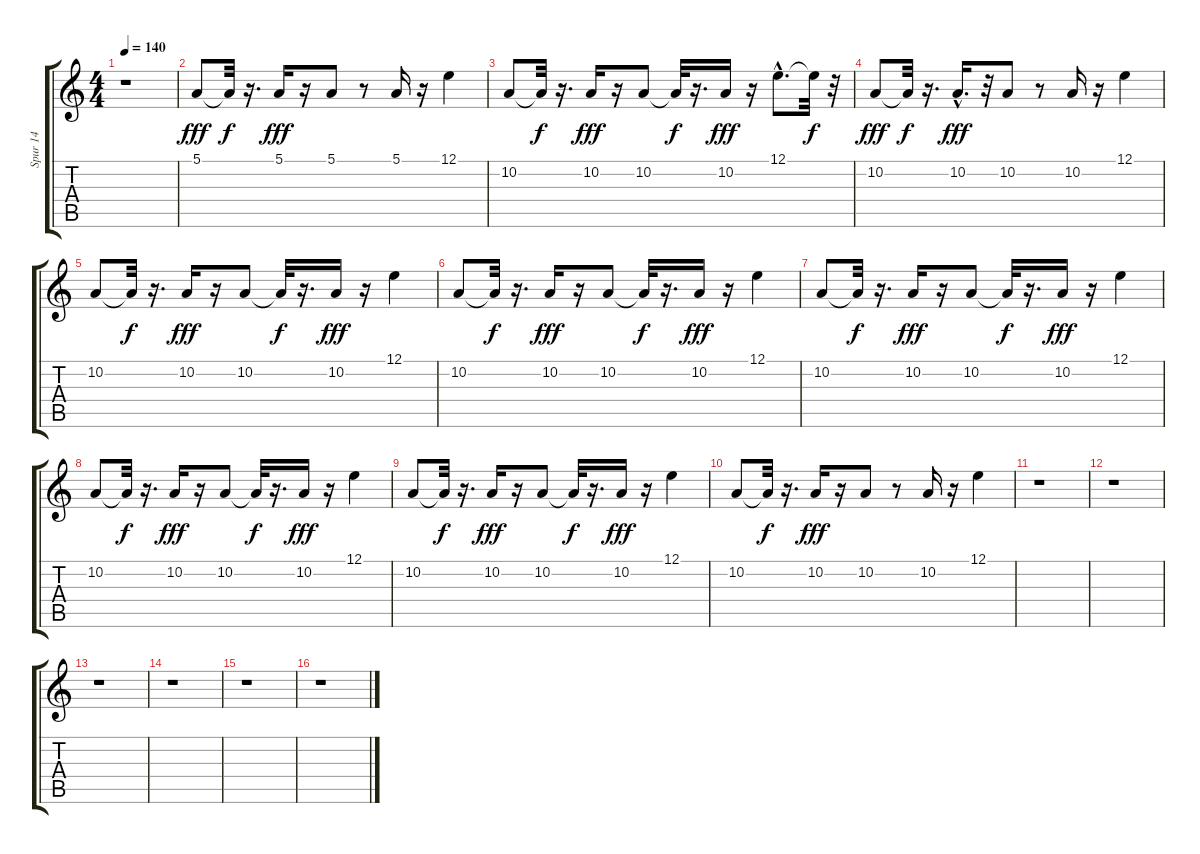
\track ("Spur 14" "Spur 14") {instrument sopranosax}
\staff {score tabs}
\tuning (E4 B3 G3 D3 A2 E2) {hide}
\ts (4 4)
\tempo 140
\clef g2
\ks c
r.1{dy fff} |
5.1.8 5.1{t}.32{dy f} r.16{d} 5.1.16{dy fff} r.16 5.1.8 r.8 5.1.16 r.16 12.1.4 |
10.2.8 10.2{t}.32{dy f} r.16{d} 10.2.16{dy fff} r.16 10.2.8 10.2{t}.32{dy f} r.16{d} 10.2.16{dy fff} r.16 12.1{hac}.8{d} 12.1{t}.32{dy f} r.32 |
10.2.8{dy fff} 10.2{t}.32{dy f} r.16{d} 10.2{hac}.16{d dy fff} r.32 10.2.8 r.8 10.2.16 r.16 12.1.4 |
10.2.8 10.2{t}.32{dy f} r.16{d} 10.2.16{dy fff} r.16 10.2.8 10.2{t}.32{dy f} r.16{d} 10.2.16{dy fff} r.16 12.1.4 |
10.2.8 10.2{t}.32{dy f} r.16{d} 10.2.16{dy fff} r.16 10.2.8 10.2{t}.32{dy f} r.16{d} 10.2.16{dy fff} r.16 12.1.4 |
10.2.8 10.2{t}.32{dy f} r.16{d} 10.2.16{dy fff} r.16 10.2.8 10.2{t}.32{dy f} r.16{d} 10.2.16{dy fff} r.16 12.1.4 |
10.2.8 10.2{t}.32{dy f} r.16{d} 10.2.16{dy fff} r.16 10.2.8 10.2{t}.32{dy f} r.16{d} 10.2.16{dy fff} r.16 12.1.4 |
10.2.8 10.2{t}.32{dy f} r.16{d} 10.2.16{dy fff} r.16 10.2.8 10.2{t}.32{dy f} r.16{d} 10.2.16{dy fff} r.16 12.1.4 |
10.2.8 10.2{t}.32{dy f} r.16{d} 10.2.16{dy fff} r.16 10.2.8 r.8 10.2.16 r.16 12.1.4 |
r.1 |
r.1 |
r.1 |
r.1 |
r.1 |
r.1
